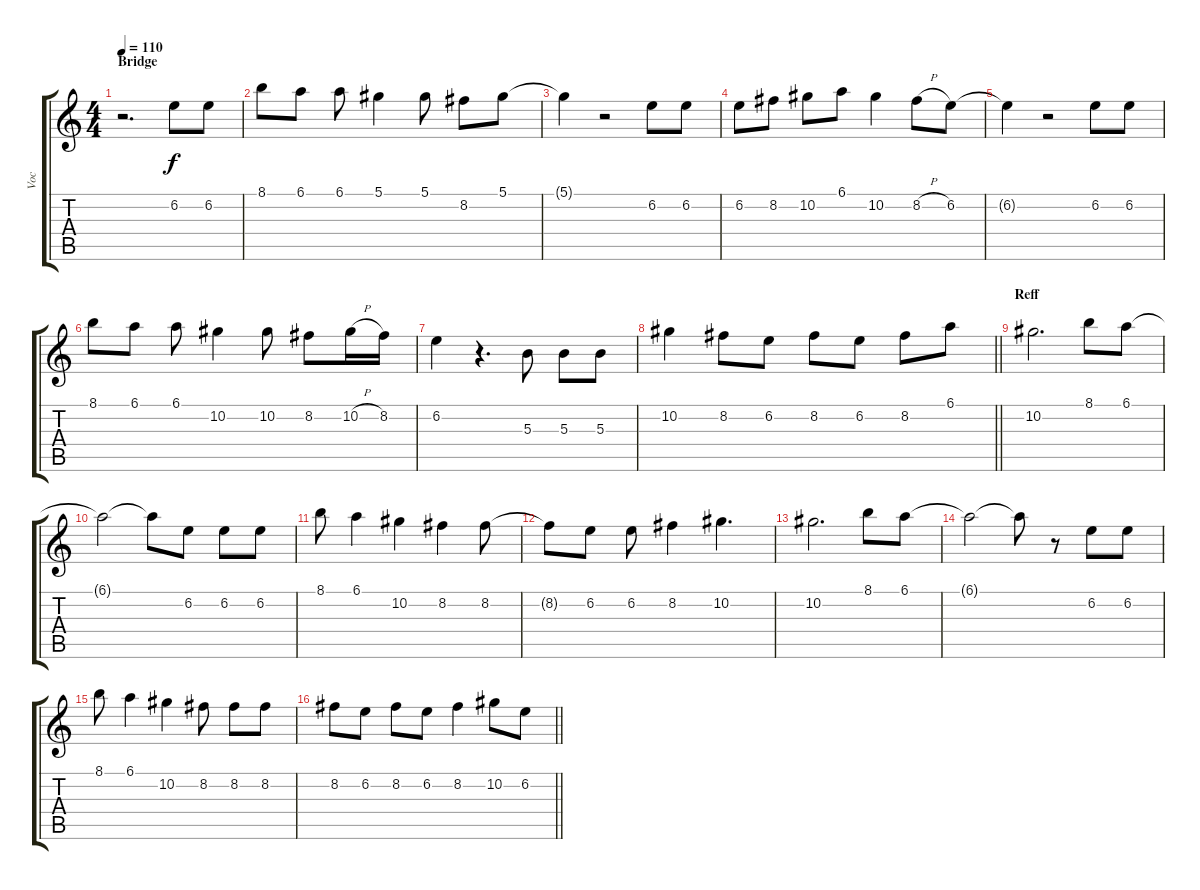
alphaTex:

\track ("Voc" "Voc") {instrument acousticguitarsteel}
\staff {score tabs}
\tuning (Eb4 Bb3 Gb3 Db3 Ab2 Eb2) {hide}
\ts (4 4)
\section ("" "Bridge")
\tempo 110
\clef g2
\ks c
r.2{d dy f} 6.2.8 6.2.8 |
8.1.8 6.1.8 6.1.8 5.1.4 5.1.8 8.2.8 5.1.8 |
5.1{t}.4 r.2 6.2.8 6.2.8 |
6.2.8 8.2.8 10.2.8 6.1.8 10.2.4 8.2{h}.8 6.2.8 |
6.2{t}.4 r.2 6.2.8 6.2.8 |
8.1.8 6.1.8 6.1.8 10.2.4 10.2.8 8.2.8 10.2{h}.16 8.2.16 |
6.2.4 r.4{d} 5.3.8 5.3.8 5.3.8 |
\barLineRight lightlight
10.2.4 8.2.8 6.2.8 8.2.8 6.2.8 8.2.8 6.1.8 |
\section ("" "Reff")
10.2.2{d} 8.1.8 6.1.8 |
6.1{t}.2 6.1{t}.8 6.2.8 6.2.8 6.2.8 |
8.1.8 6.1.4 10.2.4 8.2.4 8.2.8 |
8.2{t}.8 6.2.8 6.2.8 8.2.4 10.2.4{d} |
10.2.2{d} 8.1.8 6.1.8 |
6.1{t}.2 6.1{t}.8 r.8 6.2.8 6.2.8 |
8.1.8 6.1.4 10.2.4 8.2.8 8.2.8 8.2.8 |
\barLineRight lightlight
8.2.8 6.2.8 8.2.8 6.2.8 8.2.4 10.2.8 6.2.8
